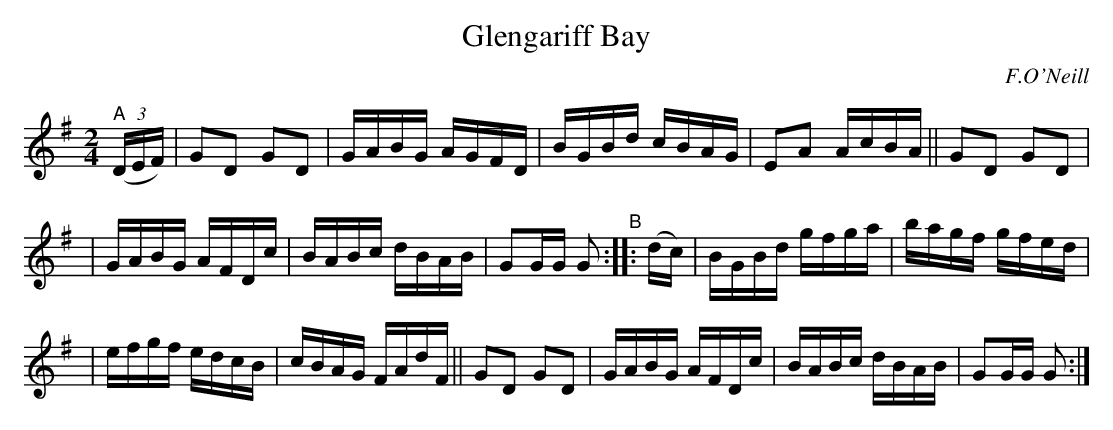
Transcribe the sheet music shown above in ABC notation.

X:1
T: Glengariff Bay
O: F.O'Neill
M: 2/4
L: 1/16
K: G
"^A"\
(3(DEF) | G2D2 G2D2 | GABG AGFD | BGBd cBAG | E2A2 AcBA || G2D2 G2D2 |
| GABG AFDc | BABc dBAB | G2GG G2 "^B":: (dc) | BGBd gfga | bagf gfed |
| efgf edcB | cBAG FAdF || G2D2 G2D2 | GABG AFDc | BABc dBAB | G2GG G2 :|
